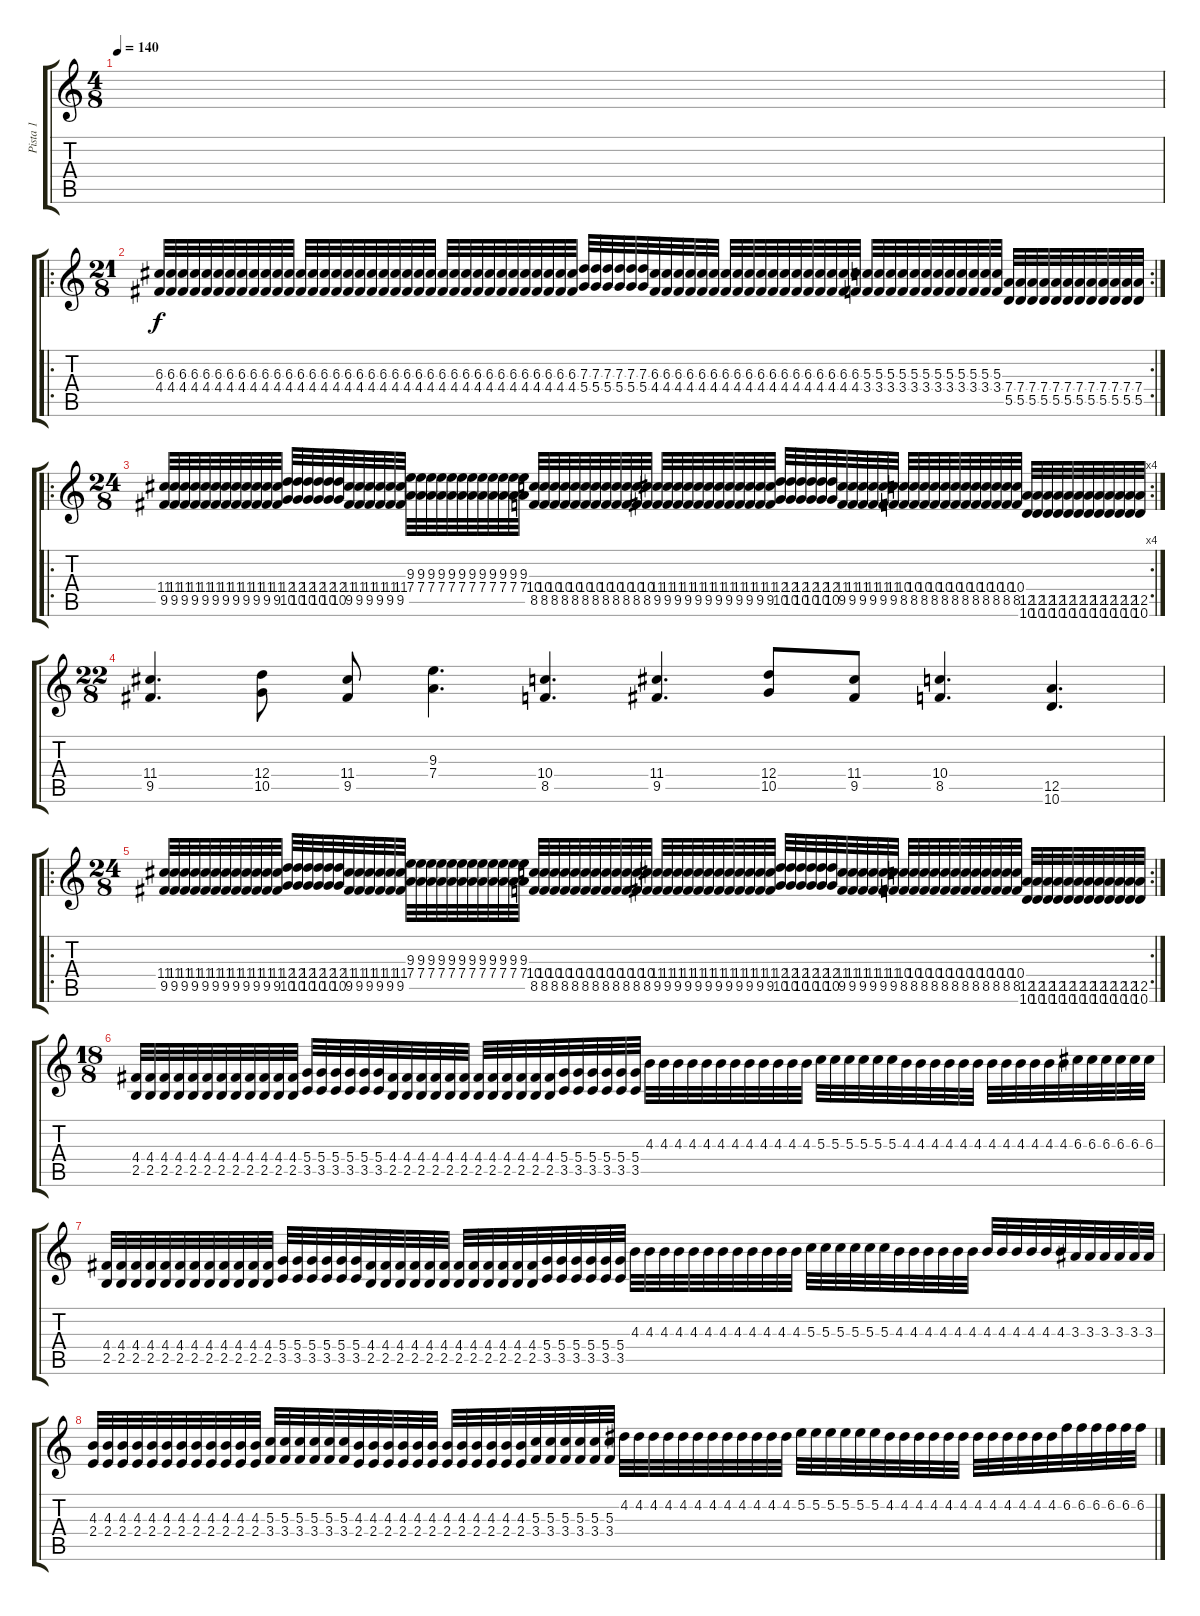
\track ("Pista 1" "Pista 1") {instrument distortionguitar}
\staff {score tabs}
\tuning (E4 B3 G3 D3 A2 E2) {hide}
\ts (4 8)
\tempo 140
\clef g2
\ks c
|
\ro
\rc 2
\ts (21 8)
(6.3 4.4).32 (6.3 4.4).32 (6.3 4.4).32 (6.3 4.4).32 (6.3 4.4).32 (6.3 4.4).32 (6.3 4.4).32 (6.3 4.4).32 (6.3 4.4).32 (6.3 4.4).32 (6.3 4.4).32 (6.3 4.4).32 (6.3 4.4).32 (6.3 4.4).32 (6.3 4.4).32 (6.3 4.4).32 (6.3 4.4).32 (6.3 4.4).32 (6.3 4.4).32 (6.3 4.4).32 (6.3 4.4).32 (6.3 4.4).32 (6.3 4.4).32 (6.3 4.4).32 (6.3 4.4).32 (6.3 4.4).32 (6.3 4.4).32 (6.3 4.4).32 (6.3 4.4).32 (6.3 4.4).32 (6.3 4.4).32 (6.3 4.4).32 (6.3 4.4).32 (6.3 4.4).32 (6.3 4.4).32 (6.3 4.4).32 (7.3 5.4).32 (7.3 5.4).32 (7.3 5.4).32 (7.3 5.4).32 (7.3 5.4).32 (7.3 5.4).32 (6.3 4.4).32 (6.3 4.4).32 (6.3 4.4).32 (6.3 4.4).32 (6.3 4.4).32 (6.3 4.4).32 (6.3 4.4).32 (6.3 4.4).32 (6.3 4.4).32 (6.3 4.4).32 (6.3 4.4).32 (6.3 4.4).32 (6.3 4.4).32 (6.3 4.4).32 (6.3 4.4).32 (6.3 4.4).32 (6.3 4.4).32 (6.3 4.4).32 (5.3 3.4).32 (5.3 3.4).32 (5.3 3.4).32 (5.3 3.4).32 (5.3 3.4).32 (5.3 3.4).32 (5.3 3.4).32 (5.3 3.4).32 (5.3 3.4).32 (5.3 3.4).32 (5.3 3.4).32 (5.3 3.4).32 (7.4 5.5).32 (7.4 5.5).32 (7.4 5.5).32 (7.4 5.5).32 (7.4 5.5).32 (7.4 5.5).32 (7.4 5.5).32 (7.4 5.5).32 (7.4 5.5).32 (7.4 5.5).32 (7.4 5.5).32 (7.4 5.5).32 |
\ro
\rc 4
\ts (24 8)
(11.4 9.5).32 (11.4 9.5).32 (11.4 9.5).32 (11.4 9.5).32 (11.4 9.5).32 (11.4 9.5).32 (11.4 9.5).32 (11.4 9.5).32 (11.4 9.5).32 (11.4 9.5).32 (11.4 9.5).32 (11.4 9.5).32 (12.4 10.5).32 (12.4 10.5).32 (12.4 10.5).32 (12.4 10.5).32 (12.4 10.5).32 (12.4 10.5).32 (11.4 9.5).32 (11.4 9.5).32 (11.4 9.5).32 (11.4 9.5).32 (11.4 9.5).32 (11.4 9.5).32 (9.3 7.4).32 (9.3 7.4).32 (9.3 7.4).32 (9.3 7.4).32 (9.3 7.4).32 (9.3 7.4).32 (9.3 7.4).32 (9.3 7.4).32 (9.3 7.4).32 (9.3 7.4).32 (9.3 7.4).32 (9.3 7.4).32 (10.4 8.5).32 (10.4 8.5).32 (10.4 8.5).32 (10.4 8.5).32 (10.4 8.5).32 (10.4 8.5).32 (10.4 8.5).32 (10.4 8.5).32 (10.4 8.5).32 (10.4 8.5).32 (10.4 8.5).32 (10.4 8.5).32 (11.4 9.5).32 (11.4 9.5).32 (11.4 9.5).32 (11.4 9.5).32 (11.4 9.5).32 (11.4 9.5).32 (11.4 9.5).32 (11.4 9.5).32 (11.4 9.5).32 (11.4 9.5).32 (11.4 9.5).32 (11.4 9.5).32 (12.4 10.5).32 (12.4 10.5).32 (12.4 10.5).32 (12.4 10.5).32 (12.4 10.5).32 (12.4 10.5).32 (11.4 9.5).32 (11.4 9.5).32 (11.4 9.5).32 (11.4 9.5).32 (11.4 9.5).32 (11.4 9.5).32 (10.4 8.5).32 (10.4 8.5).32 (10.4 8.5).32 (10.4 8.5).32 (10.4 8.5).32 (10.4 8.5).32 (10.4 8.5).32 (10.4 8.5).32 (10.4 8.5).32 (10.4 8.5).32 (10.4 8.5).32 (10.4 8.5).32 (12.5 10.6).32 (12.5 10.6).32 (12.5 10.6).32 (12.5 10.6).32 (12.5 10.6).32 (12.5 10.6).32 (12.5 10.6).32 (12.5 10.6).32 (12.5 10.6).32 (12.5 10.6).32 (12.5 10.6).32 (12.5 10.6).32 |
\ts (22 8)
(11.4 9.5).4{d} (12.4 10.5).8 (11.4 9.5).8 (9.3 7.4).4{d} (10.4 8.5).4{d} (11.4 9.5).4{d} (12.4 10.5).8 (11.4 9.5).8 (10.4 8.5).4{d} (12.5 10.6).4{d} |
\ro
\rc 2
\ts (24 8)
(11.4 9.5).32 (11.4 9.5).32 (11.4 9.5).32 (11.4 9.5).32 (11.4 9.5).32 (11.4 9.5).32 (11.4 9.5).32 (11.4 9.5).32 (11.4 9.5).32 (11.4 9.5).32 (11.4 9.5).32 (11.4 9.5).32 (12.4 10.5).32 (12.4 10.5).32 (12.4 10.5).32 (12.4 10.5).32 (12.4 10.5).32 (12.4 10.5).32 (11.4 9.5).32 (11.4 9.5).32 (11.4 9.5).32 (11.4 9.5).32 (11.4 9.5).32 (11.4 9.5).32 (9.3 7.4).32 (9.3 7.4).32 (9.3 7.4).32 (9.3 7.4).32 (9.3 7.4).32 (9.3 7.4).32 (9.3 7.4).32 (9.3 7.4).32 (9.3 7.4).32 (9.3 7.4).32 (9.3 7.4).32 (9.3 7.4).32 (10.4 8.5).32 (10.4 8.5).32 (10.4 8.5).32 (10.4 8.5).32 (10.4 8.5).32 (10.4 8.5).32 (10.4 8.5).32 (10.4 8.5).32 (10.4 8.5).32 (10.4 8.5).32 (10.4 8.5).32 (10.4 8.5).32 (11.4 9.5).32 (11.4 9.5).32 (11.4 9.5).32 (11.4 9.5).32 (11.4 9.5).32 (11.4 9.5).32 (11.4 9.5).32 (11.4 9.5).32 (11.4 9.5).32 (11.4 9.5).32 (11.4 9.5).32 (11.4 9.5).32 (12.4 10.5).32 (12.4 10.5).32 (12.4 10.5).32 (12.4 10.5).32 (12.4 10.5).32 (12.4 10.5).32 (11.4 9.5).32 (11.4 9.5).32 (11.4 9.5).32 (11.4 9.5).32 (11.4 9.5).32 (11.4 9.5).32 (10.4 8.5).32 (10.4 8.5).32 (10.4 8.5).32 (10.4 8.5).32 (10.4 8.5).32 (10.4 8.5).32 (10.4 8.5).32 (10.4 8.5).32 (10.4 8.5).32 (10.4 8.5).32 (10.4 8.5).32 (10.4 8.5).32 (12.5 10.6).32 (12.5 10.6).32 (12.5 10.6).32 (12.5 10.6).32 (12.5 10.6).32 (12.5 10.6).32 (12.5 10.6).32 (12.5 10.6).32 (12.5 10.6).32 (12.5 10.6).32 (12.5 10.6).32 (12.5 10.6).32 |
\ts (18 8)
(4.4 2.5).32 (4.4 2.5).32 (4.4 2.5).32 (4.4 2.5).32 (4.4 2.5).32 (4.4 2.5).32 (4.4 2.5).32 (4.4 2.5).32 (4.4 2.5).32 (4.4 2.5).32 (4.4 2.5).32 (4.4 2.5).32 (5.4 3.5).32 (5.4 3.5).32 (5.4 3.5).32 (5.4 3.5).32 (5.4 3.5).32 (5.4 3.5).32 (4.4 2.5).32 (4.4 2.5).32 (4.4 2.5).32 (4.4 2.5).32 (4.4 2.5).32 (4.4 2.5).32 (4.4 2.5).32 (4.4 2.5).32 (4.4 2.5).32 (4.4 2.5).32 (4.4 2.5).32 (4.4 2.5).32 (5.4 3.5).32 (5.4 3.5).32 (5.4 3.5).32 (5.4 3.5).32 (5.4 3.5).32 (5.4 3.5).32 4.3.32 4.3.32 4.3.32 4.3.32 4.3.32 4.3.32 4.3.32 4.3.32 4.3.32 4.3.32 4.3.32 4.3.32 5.3.32 5.3.32 5.3.32 5.3.32 5.3.32 5.3.32 4.3.32 4.3.32 4.3.32 4.3.32 4.3.32 4.3.32 4.3.32 4.3.32 4.3.32 4.3.32 4.3.32 4.3.32 6.3.32 6.3.32 6.3.32 6.3.32 6.3.32 6.3.32 |
(4.4 2.5).32 (4.4 2.5).32 (4.4 2.5).32 (4.4 2.5).32 (4.4 2.5).32 (4.4 2.5).32 (4.4 2.5).32 (4.4 2.5).32 (4.4 2.5).32 (4.4 2.5).32 (4.4 2.5).32 (4.4 2.5).32 (5.4 3.5).32 (5.4 3.5).32 (5.4 3.5).32 (5.4 3.5).32 (5.4 3.5).32 (5.4 3.5).32 (4.4 2.5).32 (4.4 2.5).32 (4.4 2.5).32 (4.4 2.5).32 (4.4 2.5).32 (4.4 2.5).32 (4.4 2.5).32 (4.4 2.5).32 (4.4 2.5).32 (4.4 2.5).32 (4.4 2.5).32 (4.4 2.5).32 (5.4 3.5).32 (5.4 3.5).32 (5.4 3.5).32 (5.4 3.5).32 (5.4 3.5).32 (5.4 3.5).32 4.3.32 4.3.32 4.3.32 4.3.32 4.3.32 4.3.32 4.3.32 4.3.32 4.3.32 4.3.32 4.3.32 4.3.32 5.3.32 5.3.32 5.3.32 5.3.32 5.3.32 5.3.32 4.3.32 4.3.32 4.3.32 4.3.32 4.3.32 4.3.32 4.3.32 4.3.32 4.3.32 4.3.32 4.3.32 4.3.32 3.3.32 3.3.32 3.3.32 3.3.32 3.3.32 3.3.32 |
(4.3 2.4).32 (4.3 2.4).32 (4.3 2.4).32 (4.3 2.4).32 (4.3 2.4).32 (4.3 2.4).32 (4.3 2.4).32 (4.3 2.4).32 (4.3 2.4).32 (4.3 2.4).32 (4.3 2.4).32 (4.3 2.4).32 (5.3 3.4).32 (5.3 3.4).32 (5.3 3.4).32 (5.3 3.4).32 (5.3 3.4).32 (5.3 3.4).32 (4.3 2.4).32 (4.3 2.4).32 (4.3 2.4).32 (4.3 2.4).32 (4.3 2.4).32 (4.3 2.4).32 (4.3 2.4).32 (4.3 2.4).32 (4.3 2.4).32 (4.3 2.4).32 (4.3 2.4).32 (4.3 2.4).32 (5.3 3.4).32 (5.3 3.4).32 (5.3 3.4).32 (5.3 3.4).32 (5.3 3.4).32 (5.3 3.4).32 4.2.32 4.2.32 4.2.32 4.2.32 4.2.32 4.2.32 4.2.32 4.2.32 4.2.32 4.2.32 4.2.32 4.2.32 5.2.32 5.2.32 5.2.32 5.2.32 5.2.32 5.2.32 4.2.32 4.2.32 4.2.32 4.2.32 4.2.32 4.2.32 4.2.32 4.2.32 4.2.32 4.2.32 4.2.32 4.2.32 6.2.32 6.2.32 6.2.32 6.2.32 6.2.32 6.2.32
